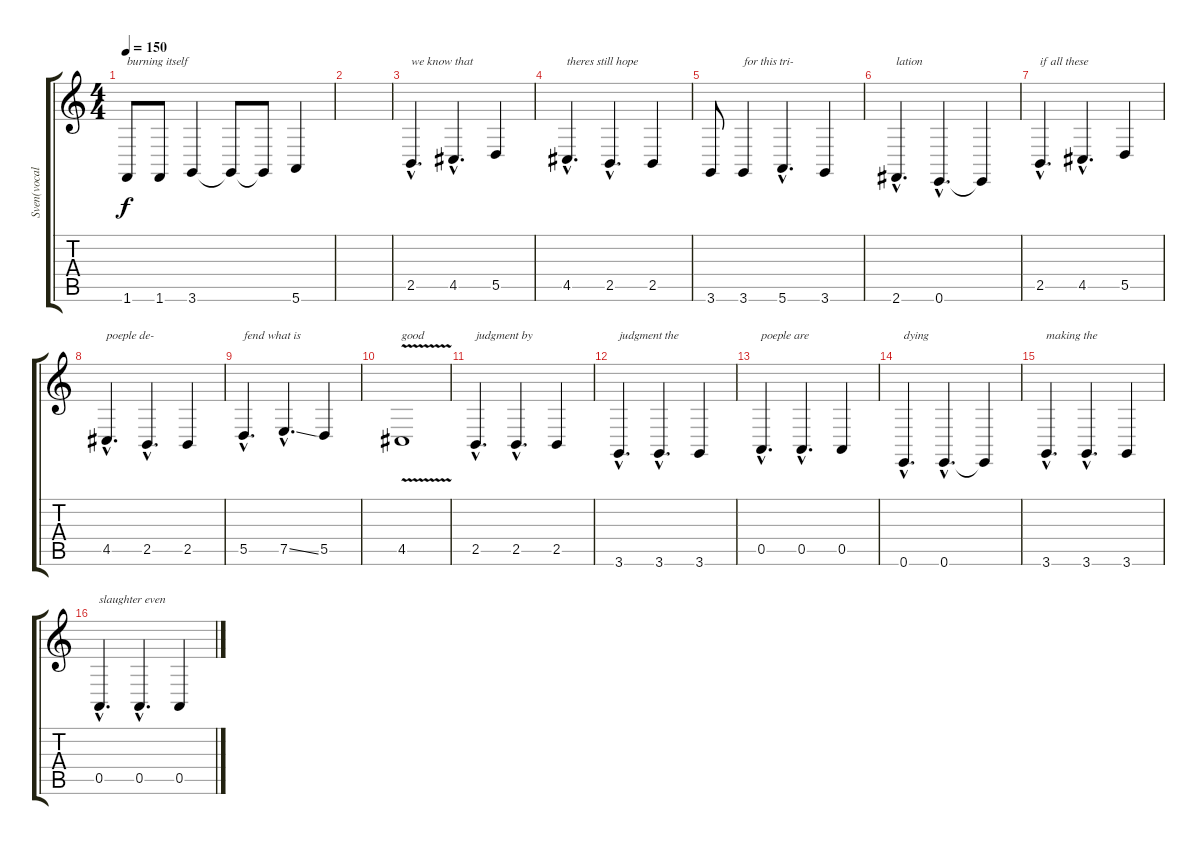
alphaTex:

\track ("Sven(vocals)" "Sven(vocal") {instrument lead8bassandlead}
\staff {score tabs}
\tuning (E4 B3 G3 D3 A2 E2) {hide}
\ts (4 4)
\tempo 150
\clef g2
\ks c
1.6.8{txt "burning itself" dy f} 1.6.8 3.6.4 3.6{t}.8 3.6{t}.8 5.6.4 |
|
2.5{hac}.4{d txt "we know that"} 4.5{hac}.4{d} 5.5.4 |
4.5{hac}.4{d txt "theres still hope"} 2.5{hac}.4{d} 2.5.4 |
3.6.8 3.6.4{txt "for this tri-"} 5.6{hac}.4{d} 3.6.4 |
2.6{hac}.4{d txt "lation"} 0.6{hac}.4{d} 0.6{t}.4 |
2.5{hac}.4{d txt "if all these"} 4.5{hac}.4{d} 5.5.4 |
4.5{hac}.4{d txt "poeple de-"} 2.5{hac}.4{d} 2.5.4 |
5.5{hac}.4{d txt "fend what is"} 7.5{ss hac}.4{d} 5.5.4 |
4.5{v}.1{txt "good"} |
2.5{hac}.4{d txt "judgment by "} 2.5{hac}.4{d} 2.5.4 |
3.6{hac}.4{d txt "judgment the"} 3.6{hac}.4{d} 3.6.4 |
0.5{hac}.4{d txt "poeple are"} 0.5{hac}.4{d} 0.5.4 |
0.6{hac}.4{d txt "dying"} 0.6{hac}.4{d} 0.6{t}.4 |
3.6{hac}.4{d txt "making the"} 3.6{hac}.4{d} 3.6.4 |
0.5{hac}.4{d txt "slaughter even"} 0.5{hac}.4{d} 0.5.4
